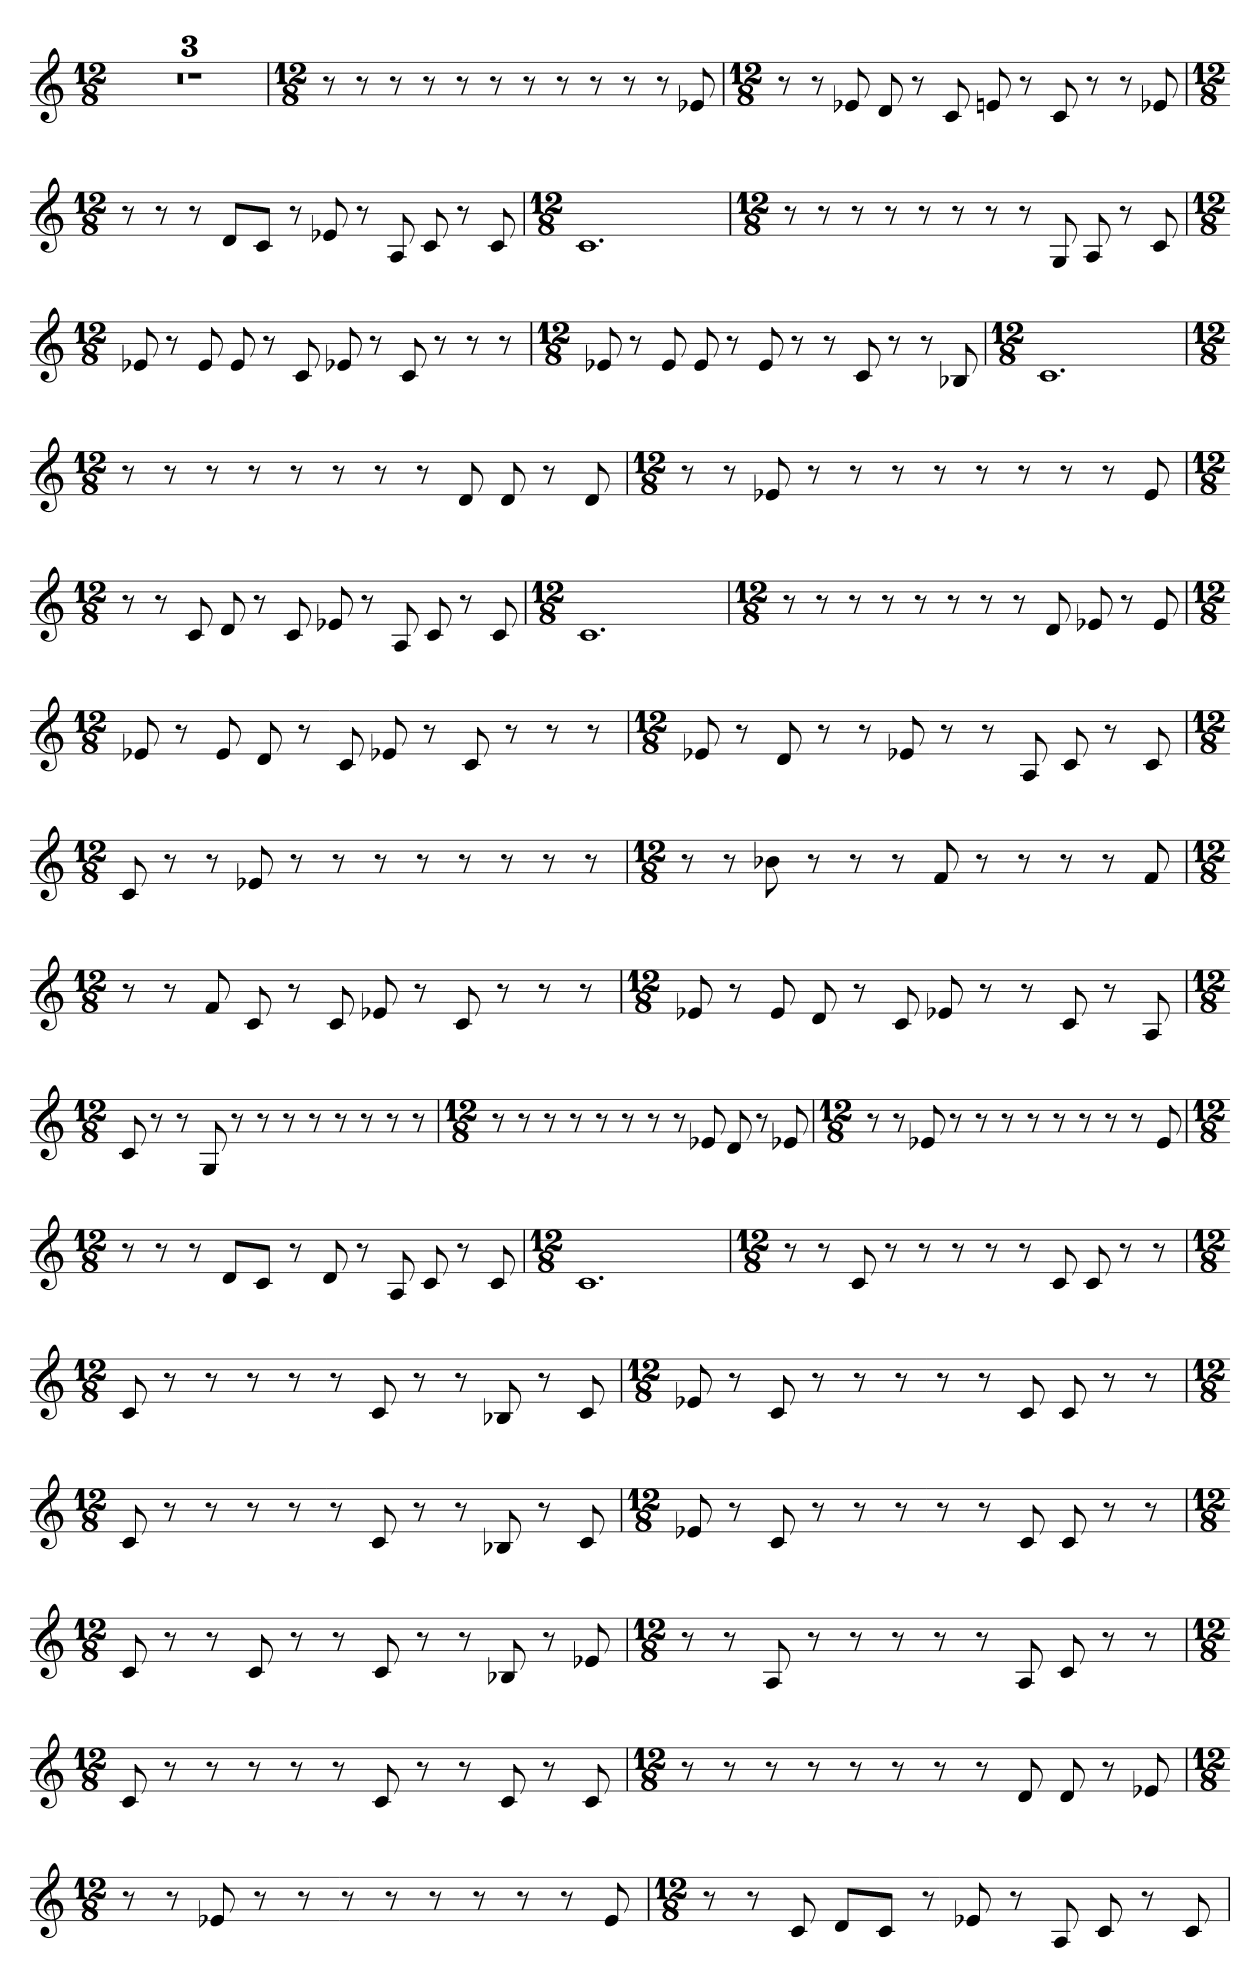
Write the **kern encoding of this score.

**kern
*part1
*staff1
*M12/8
=
1.r
=
*M12/8
1.r
=
*M12/8
1.r
=
*M12/8
8r
8r
8r
8r
8r
8r
8r
8r
8r
8r
8r
8e-X
=
*M12/8
8r
8r
8e-X
8d
8r
8c
8en
8r
8c
8r
8r
8e-X
=
*M12/8
8r
8r
8r
8dL
8cJ
8r
8e-X
8r
8A
8c
8r
8c
=
*M12/8
1.c
=
*M12/8
8r
8r
8r
8r
8r
8r
8r
8r
8G
8A
8r
8c
=
*M12/8
8e-X
8r
8e-
8e-
8r
8c
8e-X
8r
8c
8r
8r
8r
=
*M12/8
8e-X
8r
8e-
8e-
8r
8e-
8r
8r
8c
8r
8r
8B-X
=
*M12/8
1.c
=
*M12/8
8r
8r
8r
8r
8r
8r
8r
8r
8d
8d
8r
8d
=
*M12/8
8r
8r
8e-X
8r
8r
8r
8r
8r
8r
8r
8r
8e-
=
*M12/8
8r
8r
8c
8d
8r
8c
8e-X
8r
8A
8c
8r
8c
=
*M12/8
1.c
=
*M12/8
8r
8r
8r
8r
8r
8r
8r
8r
8d
8e-X
8r
8e-
=
*M12/8
8e-X
8r
8e-
8d
8r
8c
8e-X
8r
8c
8r
8r
8r
=
*M12/8
8e-X
8r
8d
8r
8r
8e-X
8r
8r
8A
8c
8r
8c
=
*M12/8
8c
8r
8r
8e-X
8r
8r
8r
8r
8r
8r
8r
8r
=
*M12/8
8r
8r
8b-X
8r
8r
8r
8f
8r
8r
8r
8r
8f
=
*M12/8
8r
8r
8f
8c
8r
8c
8e-X
8r
8c
8r
8r
8r
=
*M12/8
8e-X
8r
8e-
8d
8r
8c
8e-X
8r
8r
8c
8r
8A
=
*M12/8
8c
8r
8r
8G
8r
8r
8r
8r
8r
8r
8r
8r
=
*M12/8
8r
8r
8r
8r
8r
8r
8r
8r
8e-X
8d
8r
8e-X
=
*M12/8
8r
8r
8e-X
8r
8r
8r
8r
8r
8r
8r
8r
8e-
=
*M12/8
8r
8r
8r
8dL
8cJ
8r
8d
8r
8A
8c
8r
8c
=
*M12/8
1.c
=
*M12/8
8r
8r
8c
8r
8r
8r
8r
8r
8c
8c
8r
8r
=
*M12/8
8c
8r
8r
8r
8r
8r
8c
8r
8r
8B-X
8r
8c
=
*M12/8
8e-X
8r
8c
8r
8r
8r
8r
8r
8c
8c
8r
8r
=
*M12/8
8c
8r
8r
8r
8r
8r
8c
8r
8r
8B-X
8r
8c
=
*M12/8
8e-X
8r
8c
8r
8r
8r
8r
8r
8c
8c
8r
8r
=
*M12/8
8c
8r
8r
8c
8r
8r
8c
8r
8r
8B-X
8r
8e-X
=
*M12/8
8r
8r
8A
8r
8r
8r
8r
8r
8A
8c
8r
8r
=
*M12/8
8c
8r
8r
8r
8r
8r
8c
8r
8r
8c
8r
8c
=
*M12/8
8r
8r
8r
8r
8r
8r
8r
8r
8d
8d
8r
8e-X
=
*M12/8
8r
8r
8e-X
8r
8r
8r
8r
8r
8r
8r
8r
8e-
=
*M12/8
8r
8r
8c
8dL
8cJ
8r
8e-X
8r
8A
8c
8r
8c
=
*-
